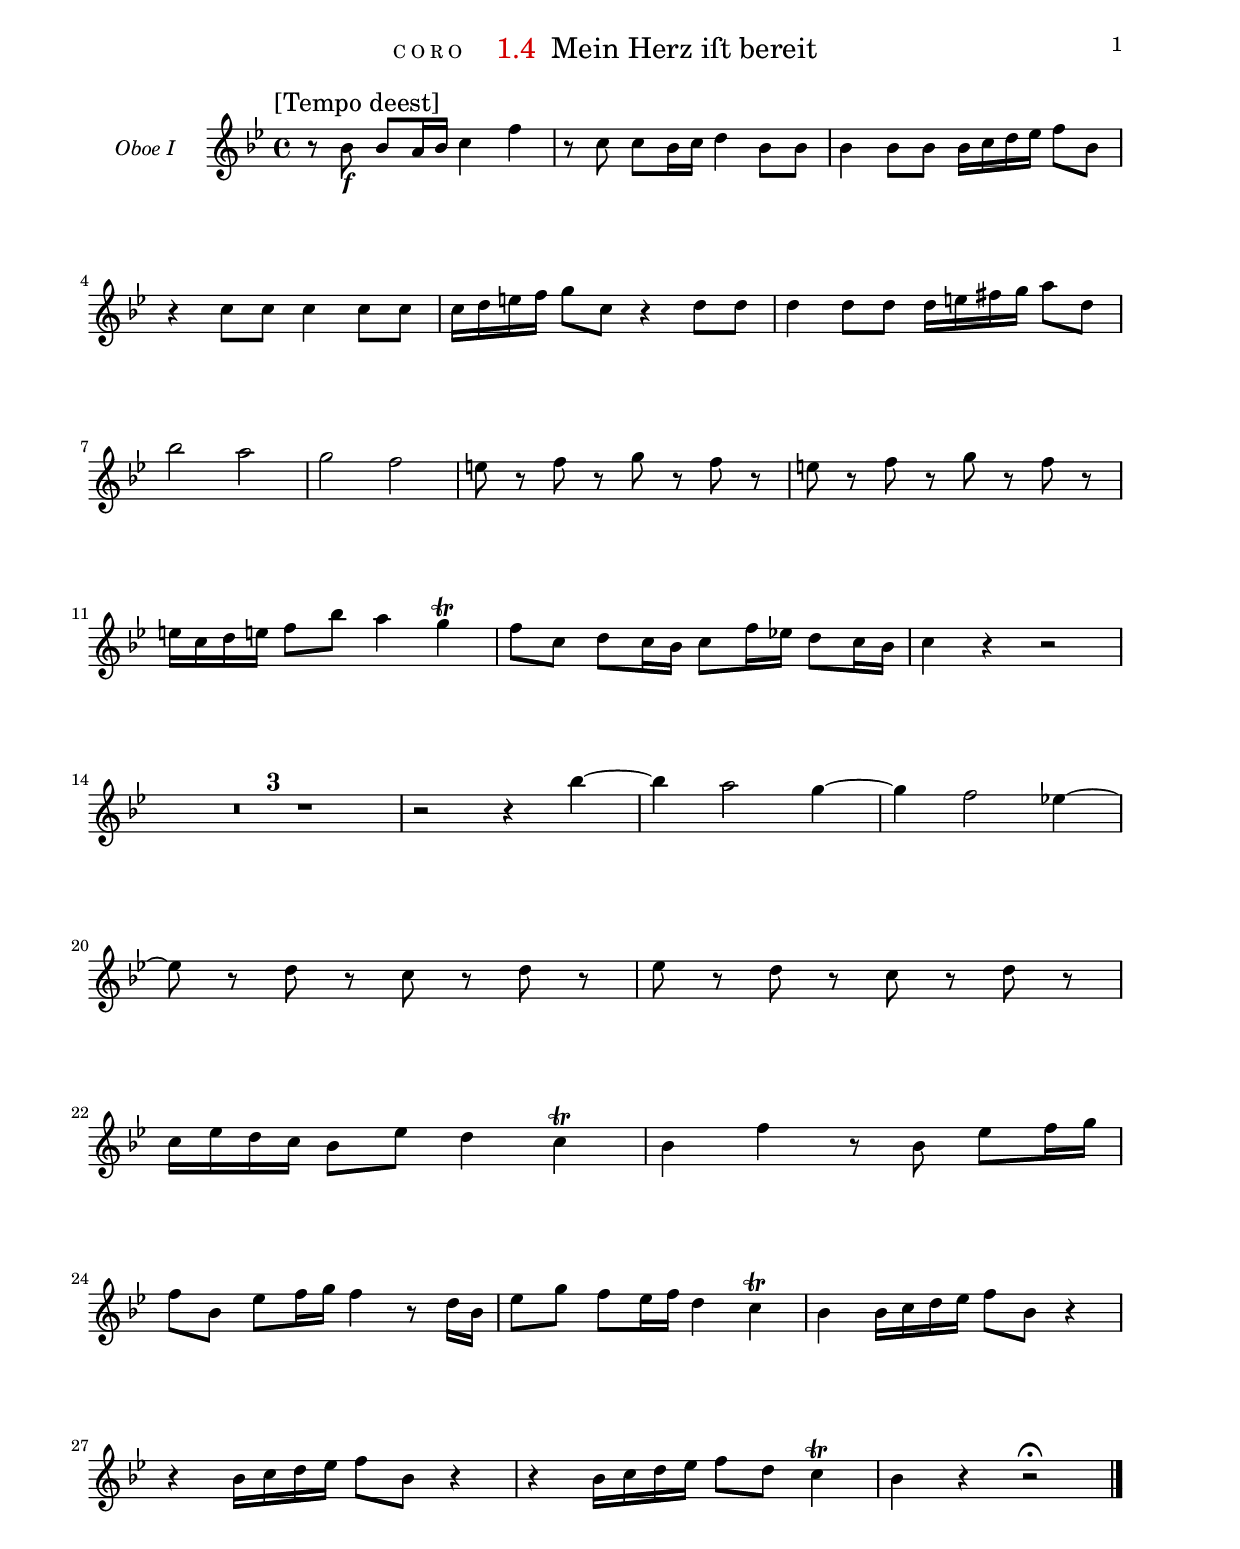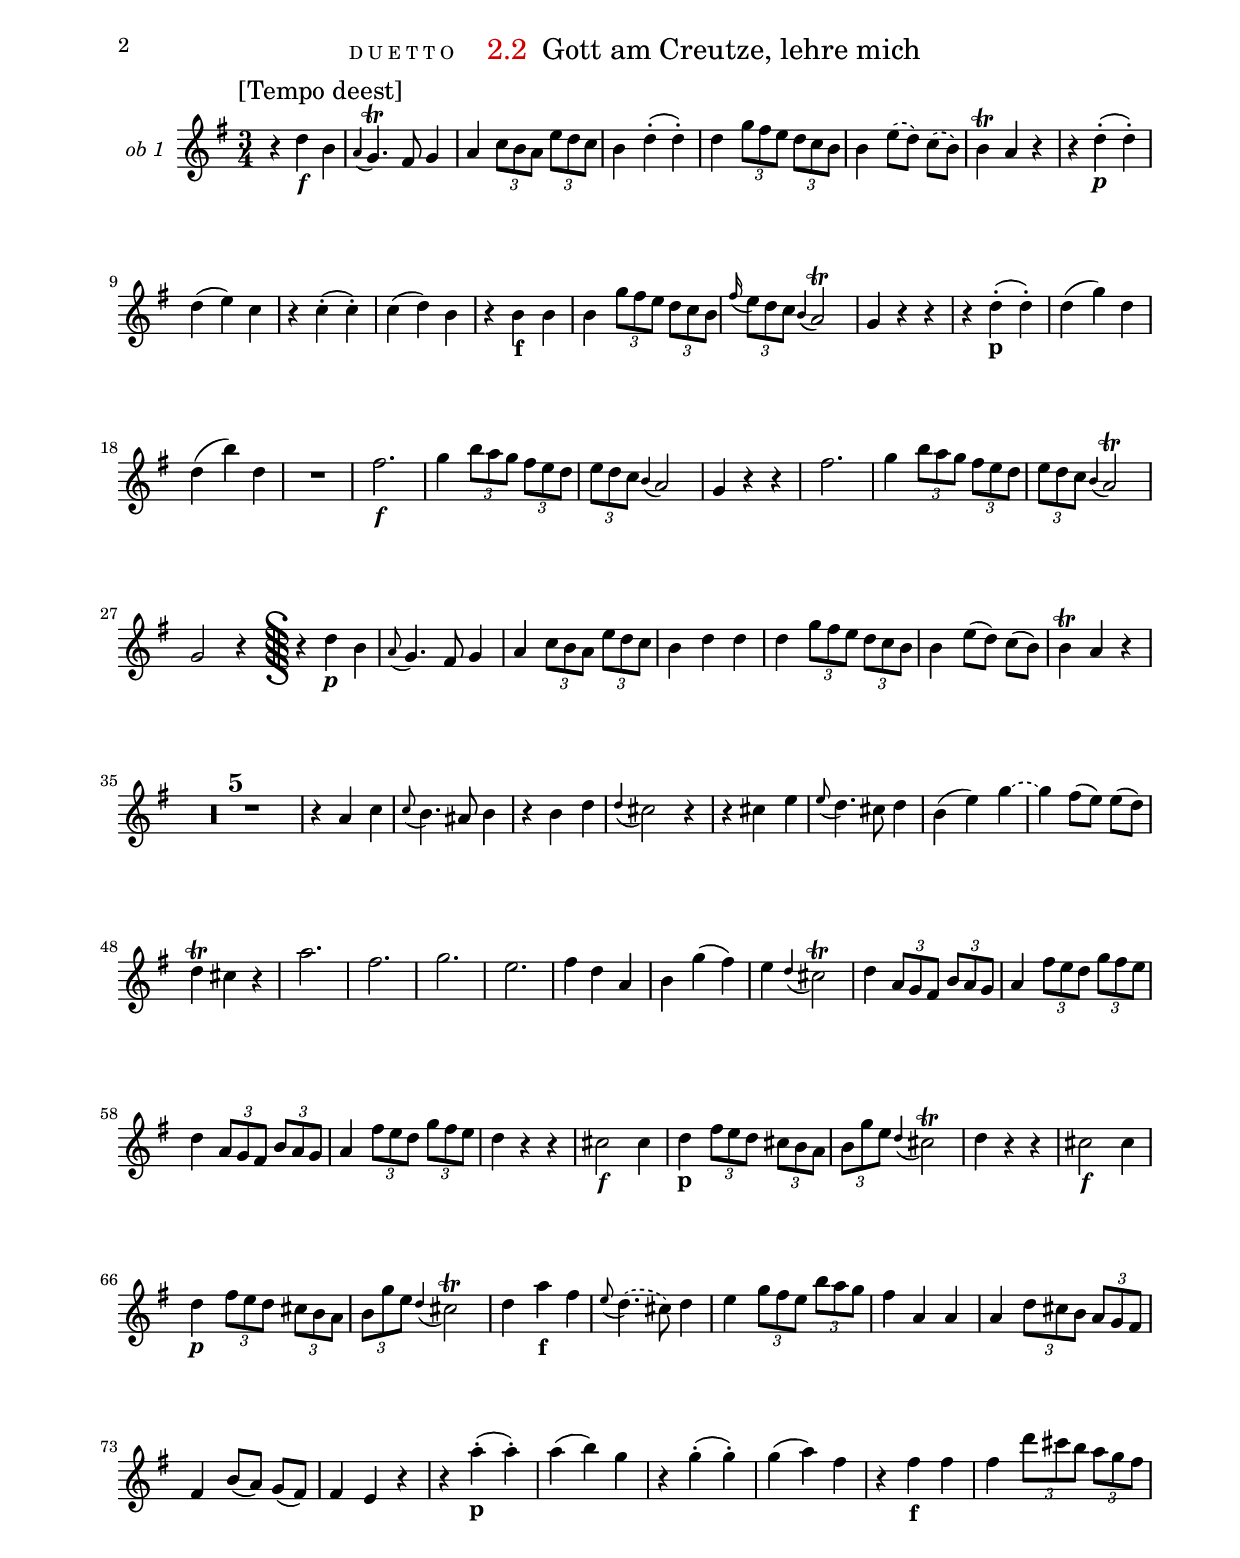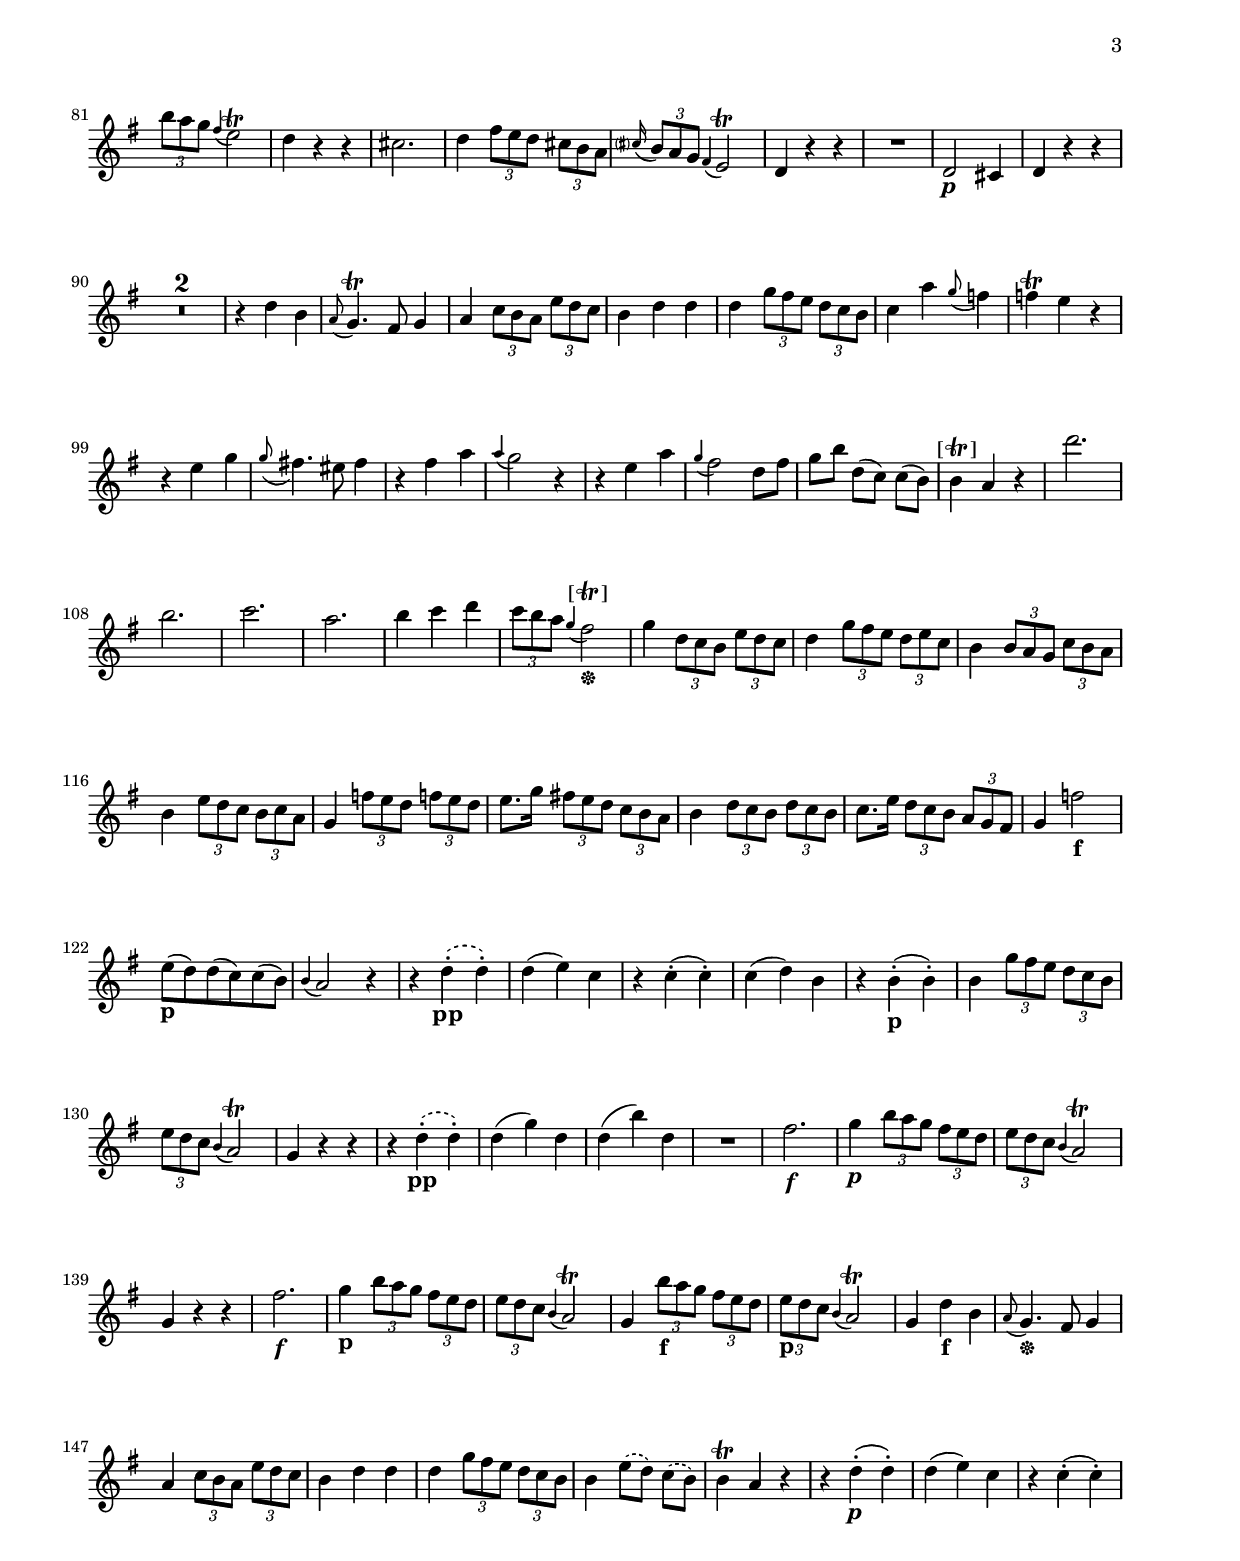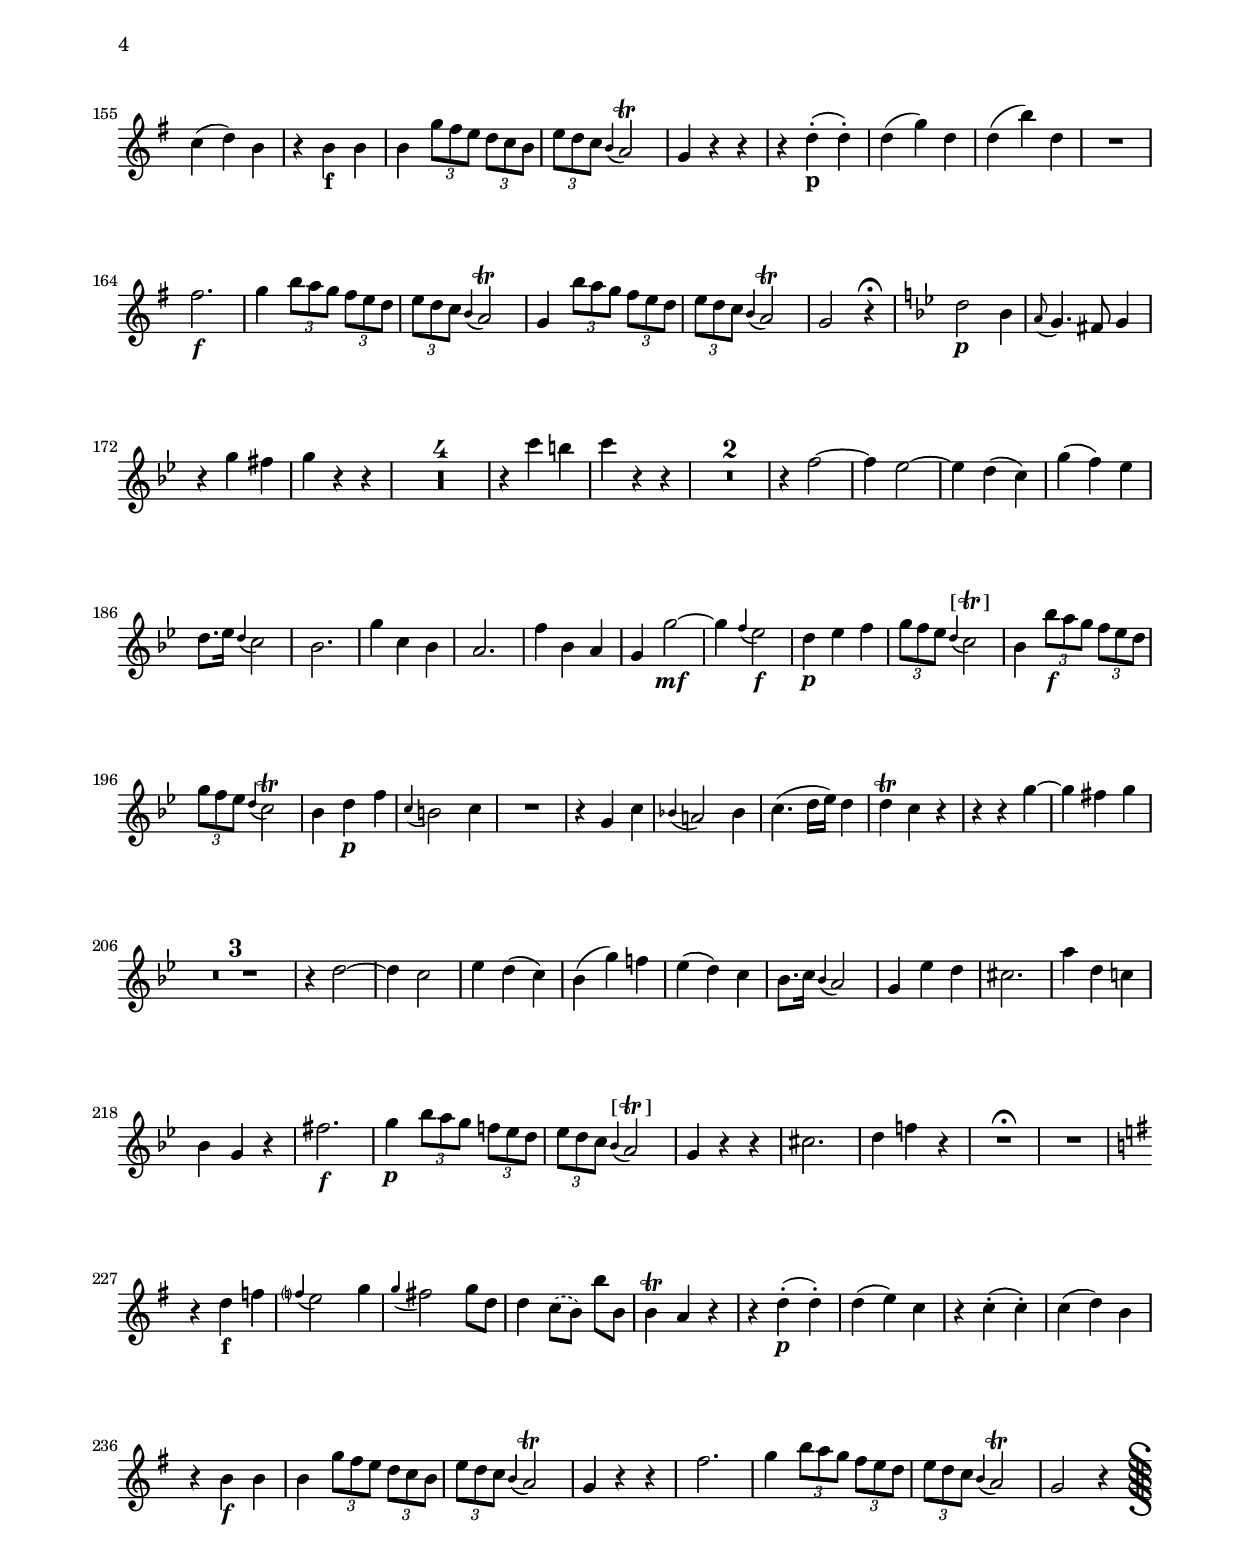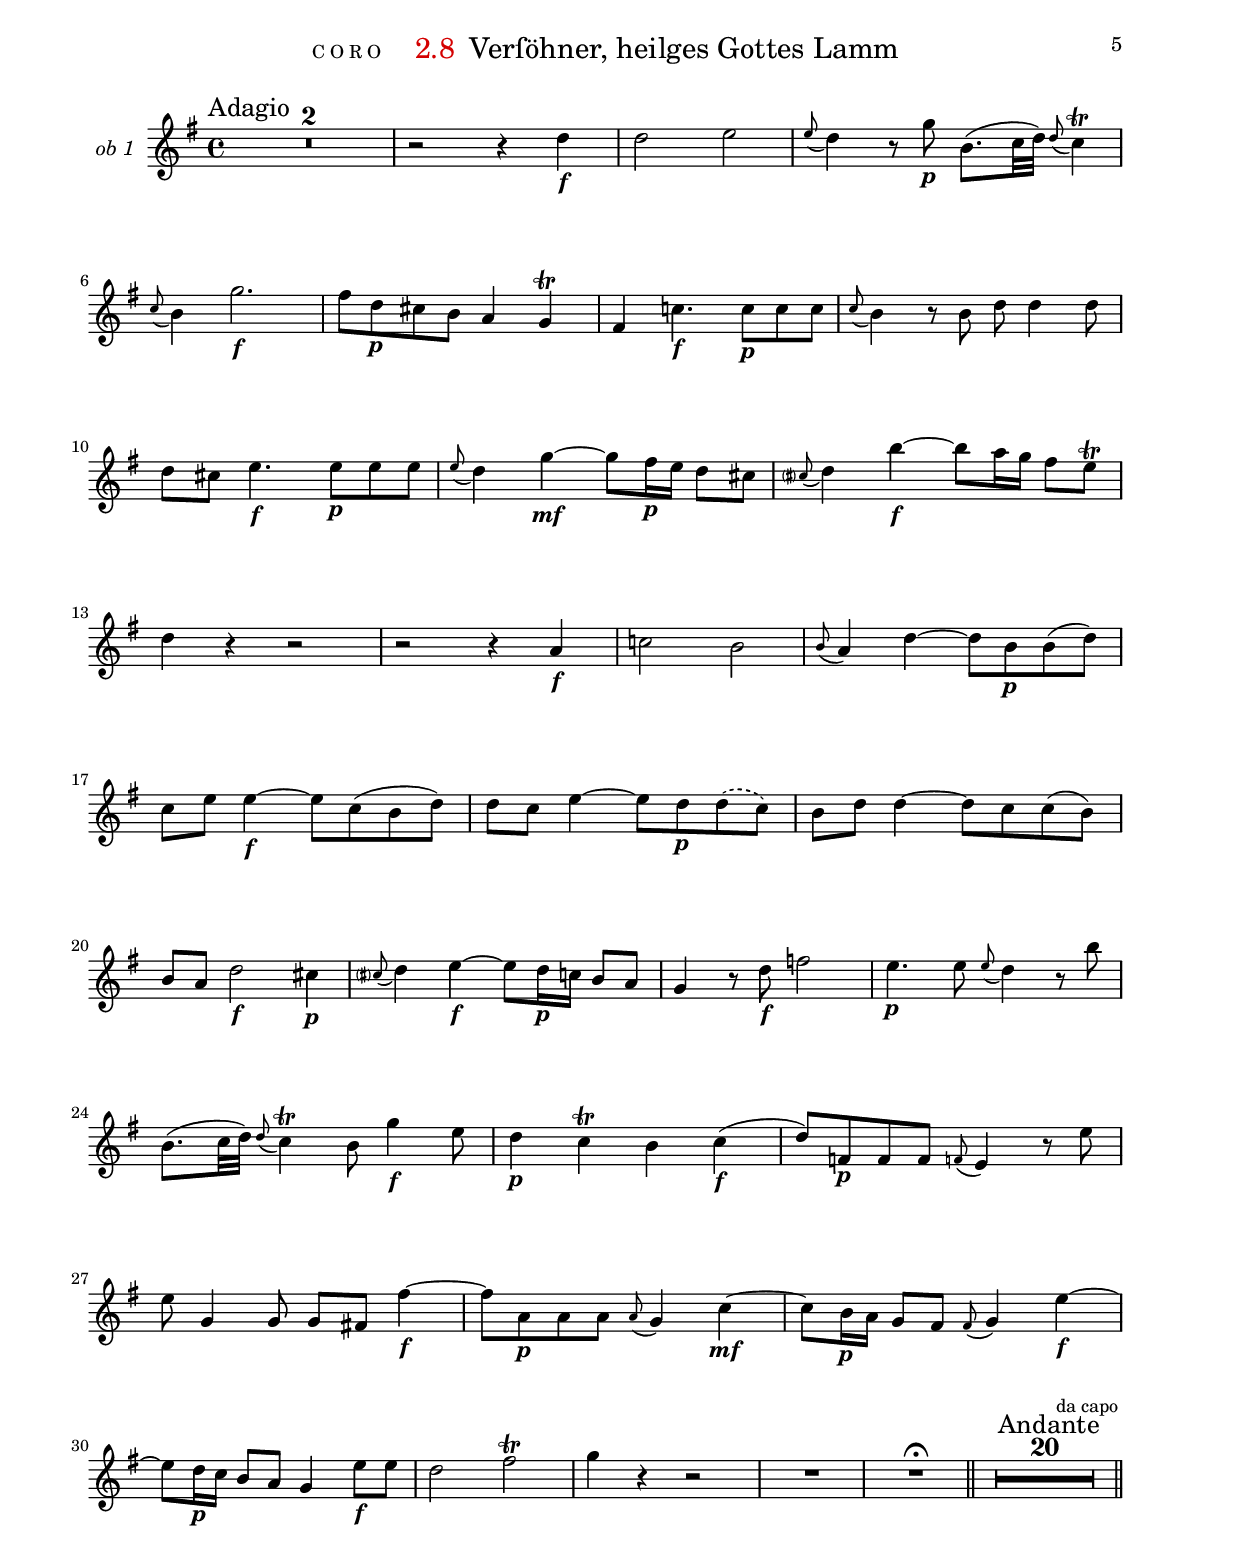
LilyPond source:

\version "2.22.0"

\include "../definitions.ly"

\paper {
  indent = 1\cm
  top-margin = 1.5\cm
  system-separator-markup = ##f
  system-system-spacing =
    #'((basic-distance . 18)
       (minimum-distance . 18)
       (padding . -100)
       (stretchability . 0))

  top-system-spacing =
    #'((basic-distance . 12)
       (minimum-distance . 12)
       (padding . -100)
       (stretchability . 0))

  top-markup-spacing =
    #'((basic-distance . 0)
       (minimum-distance . 0)
       (padding . -100)
       (stretchability . 0))

  markup-system-spacing =
    #'((basic-distance . 12)
       (minimum-distance . 12)
       (padding . -100)
       (stretchability . 0))

  systems-per-page = #9
}

#(set-global-staff-size 17.82)

\layout {
  \context {
    \Staff
    instrumentName = "ob 1"
  }
}

\book {
  \bookpart {
    \header {
      genre = "C O R O"
      number = "1.4"
      title = "Mein Herz iſt bereit"
    }
    \paper { indent = 2\cm }
    \score {
      <<
        \new Staff {
          \set Staff.instrumentName = "Oboe I"
          \MeinHerzOboeI
        }
      >>
    }
  }
  \bookpart {
    \header {
      genre = "D U E T T O"
      number = "2.2"
      title = "Gott am Creutze, lehre mich"
    }
    \score {
      <<
        \new Staff { \GottAmOboeI }
      >>
    }
  }
  \bookpart {
    \header {
      genre = "C O R O"
      number = "2.8"
      title = "Verſöhner, heilges Gottes Lamm"
    }
    \score {
      <<
        \new Staff { \VersoehnerOboeI }
      >>
    }
  }
}
